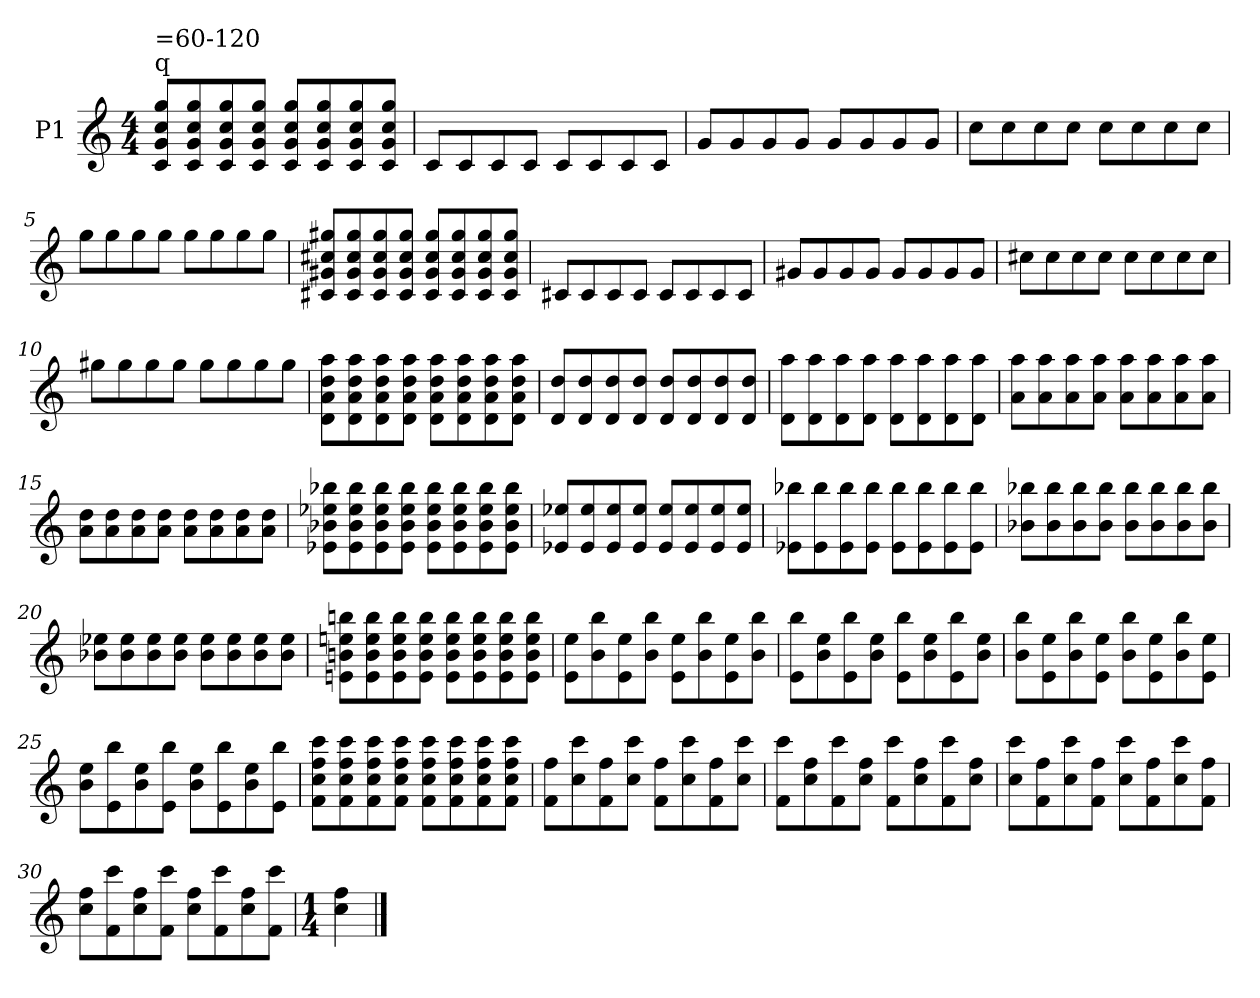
**kern
*part1
*staff1
*I"P1
!!LO:PB:g=z
*clefG2
*k[]
*C:
*M4/4
=1
!LO:TX:a:t=q
!LO:TX:t==60-120
8ci/ 8gi 8cci 8ggiL
8ci/ 8gi 8cci 8ggi
8ci/ 8gi 8cci 8ggi
8ci/ 8gi 8cci 8ggiJ
8ci/ 8gi 8cci 8ggiL
8ci/ 8gi 8cci 8ggi
8ci/ 8gi 8cci 8ggi
8ci/ 8gi 8cci 8ggiJ
=2
8ci/L
8ci/
8ci/
8ci/J
8ci/L
8ci/
8ci/
8ci/J
=3
8gi/L
8gi/
8gi/
8gi/J
8gi/L
8gi/
8gi/
8gi/J
=4
8cci\L
8cci\
8cci\
8cci\J
8cci\L
8cci\
8cci\
8cci\J
=5
8ggi\L
8ggi\
8ggi\
8ggi\J
8ggi\L
8ggi\
8ggi\
8ggi\J
!!LO:LB:g=z
=6
8c#Xi/ 8g#Xi 8cc#Xi 8gg#XiL
8c#i/ 8g#i 8cc#i 8gg#i
8c#i/ 8g#i 8cc#i 8gg#i
8c#i/ 8g#i 8cc#i 8gg#iJ
8c#i/ 8g#i 8cc#i 8gg#iL
8c#i/ 8g#i 8cc#i 8gg#i
8c#i/ 8g#i 8cc#i 8gg#i
8c#i/ 8g#i 8cc#i 8gg#iJ
=7
8c#Xi/L
8c#i/
8c#i/
8c#i/J
8c#i/L
8c#i/
8c#i/
8c#i/J
=8
8g#Xi/L
8g#i/
8g#i/
8g#i/J
8g#i/L
8g#i/
8g#i/
8g#i/J
=9
8cc#Xi\L
8cc#i\
8cc#i\
8cc#i\J
8cc#i\L
8cc#i\
8cc#i\
8cc#i\J
=10
8gg#Xi\L
8gg#i\
8gg#i\
8gg#i\J
8gg#i\L
8gg#i\
8gg#i\
8gg#i\J
!!LO:LB:g=z
=11
8di\ 8ai 8ddi 8aaiL
8di\ 8ai 8ddi 8aai
8di\ 8ai 8ddi 8aai
8di\ 8ai 8ddi 8aaiJ
8di\ 8ai 8ddi 8aaiL
8di\ 8ai 8ddi 8aai
8di\ 8ai 8ddi 8aai
8di\ 8ai 8ddi 8aaiJ
=12
8di/ 8ddiL
8di/ 8ddi
8di/ 8ddi
8di/ 8ddiJ
8di/ 8ddiL
8di/ 8ddi
8di/ 8ddi
8di/ 8ddiJ
=13
8di\ 8aaiL
8di\ 8aai
8di\ 8aai
8di\ 8aaiJ
8di\ 8aaiL
8di\ 8aai
8di\ 8aai
8di\ 8aaiJ
=14
8ai\ 8aaiL
8ai\ 8aai
8ai\ 8aai
8ai\ 8aaiJ
8ai\ 8aaiL
8ai\ 8aai
8ai\ 8aai
8ai\ 8aaiJ
=15
8ai\ 8ddiL
8ai\ 8ddi
8ai\ 8ddi
8ai\ 8ddiJ
8ai\ 8ddiL
8ai\ 8ddi
8ai\ 8ddi
8ai\ 8ddiJ
!!LO:LB:g=z
=16
8e-Xi\ 8b-Xi 8ee-Xi 8bb-XiL
8e-i\ 8b-i 8ee-i 8bb-i
8e-i\ 8b-i 8ee-i 8bb-i
8e-i\ 8b-i 8ee-i 8bb-iJ
8e-i\ 8b-i 8ee-i 8bb-iL
8e-i\ 8b-i 8ee-i 8bb-i
8e-i\ 8b-i 8ee-i 8bb-i
8e-i\ 8b-i 8ee-i 8bb-iJ
=17
8e-Xi/ 8ee-XiL
8e-i/ 8ee-i
8e-i/ 8ee-i
8e-i/ 8ee-iJ
8e-i/ 8ee-iL
8e-i/ 8ee-i
8e-i/ 8ee-i
8e-i/ 8ee-iJ
=18
8e-Xi\ 8bb-XiL
8e-i\ 8bb-i
8e-i\ 8bb-i
8e-i\ 8bb-iJ
8e-i\ 8bb-iL
8e-i\ 8bb-i
8e-i\ 8bb-i
8e-i\ 8bb-iJ
=19
8b-Xi\ 8bb-XiL
8b-i\ 8bb-i
8b-i\ 8bb-i
8b-i\ 8bb-iJ
8b-i\ 8bb-iL
8b-i\ 8bb-i
8b-i\ 8bb-i
8b-i\ 8bb-iJ
=20
8b-Xi\ 8ee-XiL
8b-i\ 8ee-i
8b-i\ 8ee-i
8b-i\ 8ee-iJ
8b-i\ 8ee-iL
8b-i\ 8ee-i
8b-i\ 8ee-i
8b-i\ 8ee-iJ
!!LO:LB:g=z
=21
8eni\ 8bni 8eeni 8bbniL
8ei\ 8bi 8eei 8bbi
8ei\ 8bi 8eei 8bbi
8ei\ 8bi 8eei 8bbiJ
8ei\ 8bi 8eei 8bbiL
8ei\ 8bi 8eei 8bbi
8ei\ 8bi 8eei 8bbi
8ei\ 8bi 8eei 8bbiJ
=22
8ei\ 8eeiL
8bi\ 8bbi
8ei\ 8eei
8bi\ 8bbiJ
8ei\ 8eeiL
8bi\ 8bbi
8ei\ 8eei
8bi\ 8bbiJ
=23
8ei\ 8bbiL
8bi\ 8eei
8ei\ 8bbi
8bi\ 8eeiJ
8ei\ 8bbiL
8bi\ 8eei
8ei\ 8bbi
8bi\ 8eeiJ
=24
8bi\ 8bbiL
8ei\ 8eei
8bi\ 8bbi
8ei\ 8eeiJ
8bi\ 8bbiL
8ei\ 8eei
8bi\ 8bbi
8ei\ 8eeiJ
=25
8bi\ 8eeiL
8ei\ 8bbi
8bi\ 8eei
8ei\ 8bbiJ
8bi\ 8eeiL
8ei\ 8bbi
8bi\ 8eei
8ei\ 8bbiJ
!!LO:LB:g=z
=26
8fi\ 8cci 8ffi 8ccciL
8fi\ 8cci 8ffi 8ccci
8fi\ 8cci 8ffi 8ccci
8fi\ 8cci 8ffi 8ccciJ
8fi\ 8cci 8ffi 8ccciL
8fi\ 8cci 8ffi 8ccci
8fi\ 8cci 8ffi 8ccci
8fi\ 8cci 8ffi 8ccciJ
=27
8fi\ 8ffiL
8cci\ 8ccci
8fi\ 8ffi
8cci\ 8ccciJ
8fi\ 8ffiL
8cci\ 8ccci
8fi\ 8ffi
8cci\ 8ccciJ
=28
8fi\ 8ccciL
8cci\ 8ffi
8fi\ 8ccci
8cci\ 8ffiJ
8fi\ 8ccciL
8cci\ 8ffi
8fi\ 8ccci
8cci\ 8ffiJ
=29
8cci\ 8ccciL
8fi\ 8ffi
8cci\ 8ccci
8fi\ 8ffiJ
8cci\ 8ccciL
8fi\ 8ffi
8cci\ 8ccci
8fi\ 8ffiJ
=30
8cci\ 8ffiL
8fi\ 8ccci
8cci\ 8ffi
8fi\ 8ccciJ
8cci\ 8ffiL
8fi\ 8ccci
8cci\ 8ffi
8fi\ 8ccciJ
=31
*M1/4
4cci\ 4ffi
==
*-
